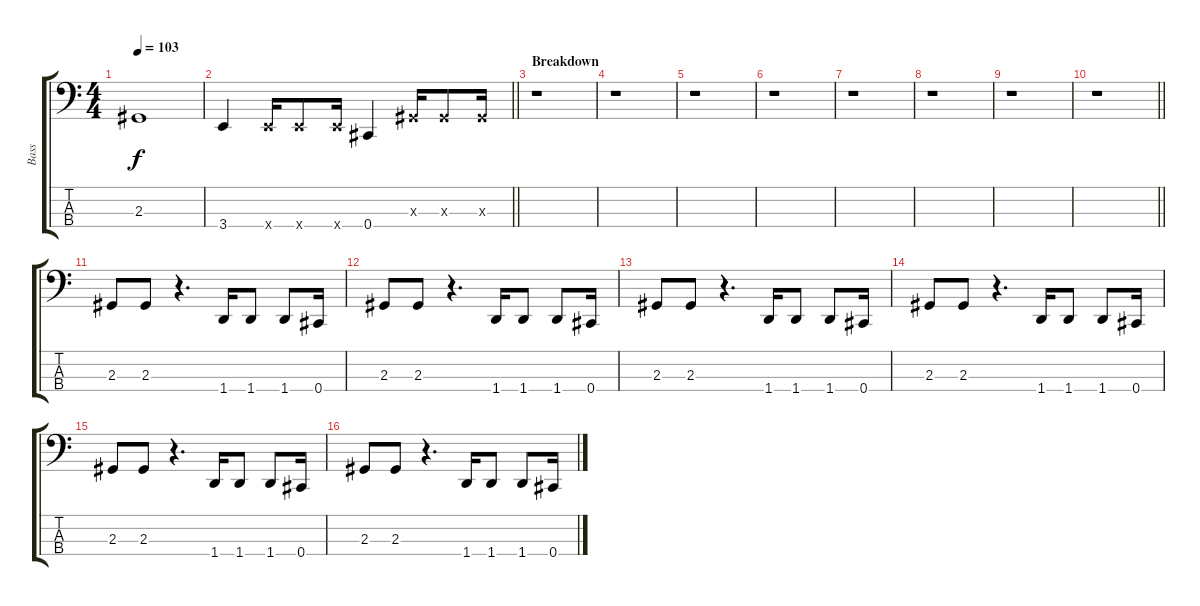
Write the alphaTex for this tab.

\track ("Bass" "Bass") {instrument electricbassfinger}
\staff {score tabs}
\tuning (E2 B1 Gb1 Db1) {hide}
\ts (4 4)
\tempo 103
\clef f4
\ks c
2.3.1{dy f} |
\barLineRight lightlight
3.4.4 3.4{x}.16 3.4{x}.8 3.4{x}.16 0.4.4 2.3{x}.16 2.3{x}.8 2.3{x}.16 |
\section ("" "Breakdown")
r.1 |
r.1 |
r.1 |
r.1 |
r.1 |
r.1 |
r.1 |
\barLineRight lightlight
r.1 |
2.3.8 2.3.8 r.4{d} 1.4.16 1.4.8 1.4.8 0.4.16 |
2.3.8 2.3.8 r.4{d} 1.4.16 1.4.8 1.4.8 0.4.16 |
2.3.8 2.3.8 r.4{d} 1.4.16 1.4.8 1.4.8 0.4.16 |
2.3.8 2.3.8 r.4{d} 1.4.16 1.4.8 1.4.8 0.4.16 |
2.3.8 2.3.8 r.4{d} 1.4.16 1.4.8 1.4.8 0.4.16 |
2.3.8 2.3.8 r.4{d} 1.4.16 1.4.8 1.4.8 0.4.16
